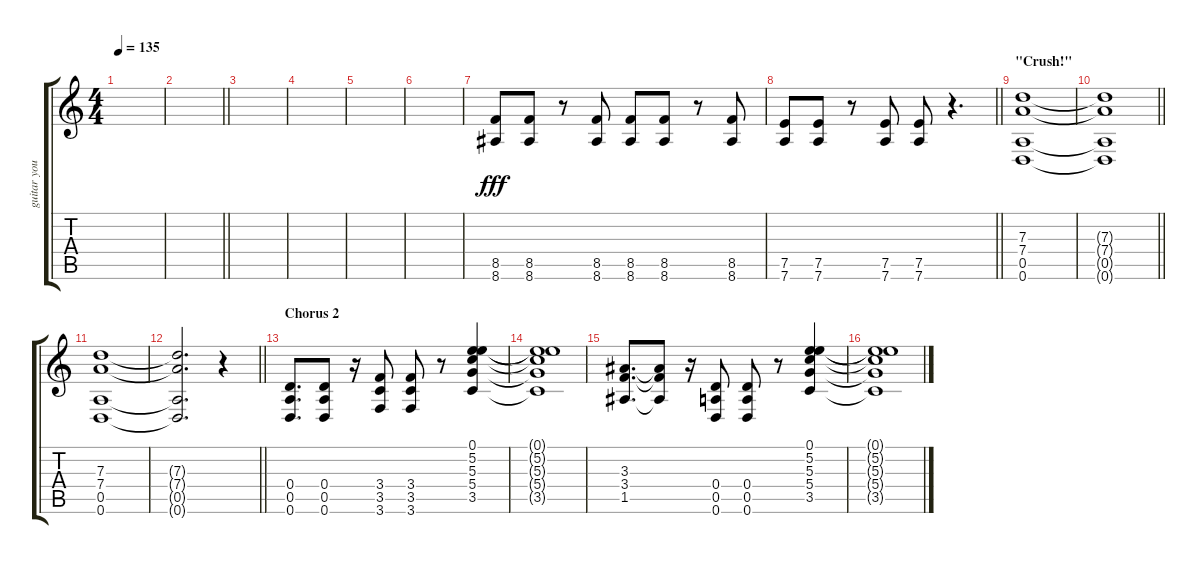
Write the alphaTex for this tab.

\track ("guitar young" "guitar you") {instrument distortionguitar}
\staff {score tabs}
\tuning (E4 B3 G3 D3 A2 D2) {hide}
\ts (4 4)
\tempo 135
\clef g2
\ks c
|
\barLineRight lightlight
|
|
|
|
|
(8.5 8.6).8{dy fff} (8.5 8.6).8 r.8 (8.5 8.6).8 (8.5 8.6).8 (8.5 8.6).8 r.8 (8.5 8.6).8 |
\barLineRight lightlight
(7.5 7.6).8 (7.5 7.6).8 r.8 (7.5 7.6).8 (7.5 7.6).8 r.4{d} |
\section ("" "\"Crush!\"")
(7.3 7.4 0.5 0.6).1 |
\barLineRight lightlight
(7.3{t} 7.4{t} 0.5{t} 0.6{t}).1 |
(7.3 7.4 0.5 0.6).1 |
\barLineRight lightlight
(7.3{t} 7.4{t} 0.5{t} 0.6{t}).2{d} r.4 |
\section ("" "Chorus 2")
(0.4 0.5 0.6).8{d} (0.4 0.5 0.6).8 r.16 (3.4 3.5 3.6).8 (3.4 3.5 3.6).8 r.8 (0.1 5.2 5.3 5.4 3.5).4 |
(0.1{t} 5.2{t} 5.3{t} 5.4{t} 3.5{t}).1 |
(3.3 3.4 1.5).8{d} (3.3{t} 3.4{t} 1.5{t}).8 r.16 (0.4 0.5 0.6).8 (0.4 0.5 0.6).8 r.8 (0.1 5.2 5.3 5.4 3.5).4 |
(0.1{t} 5.2{t} 5.3{t} 5.4{t} 3.5{t}).1
